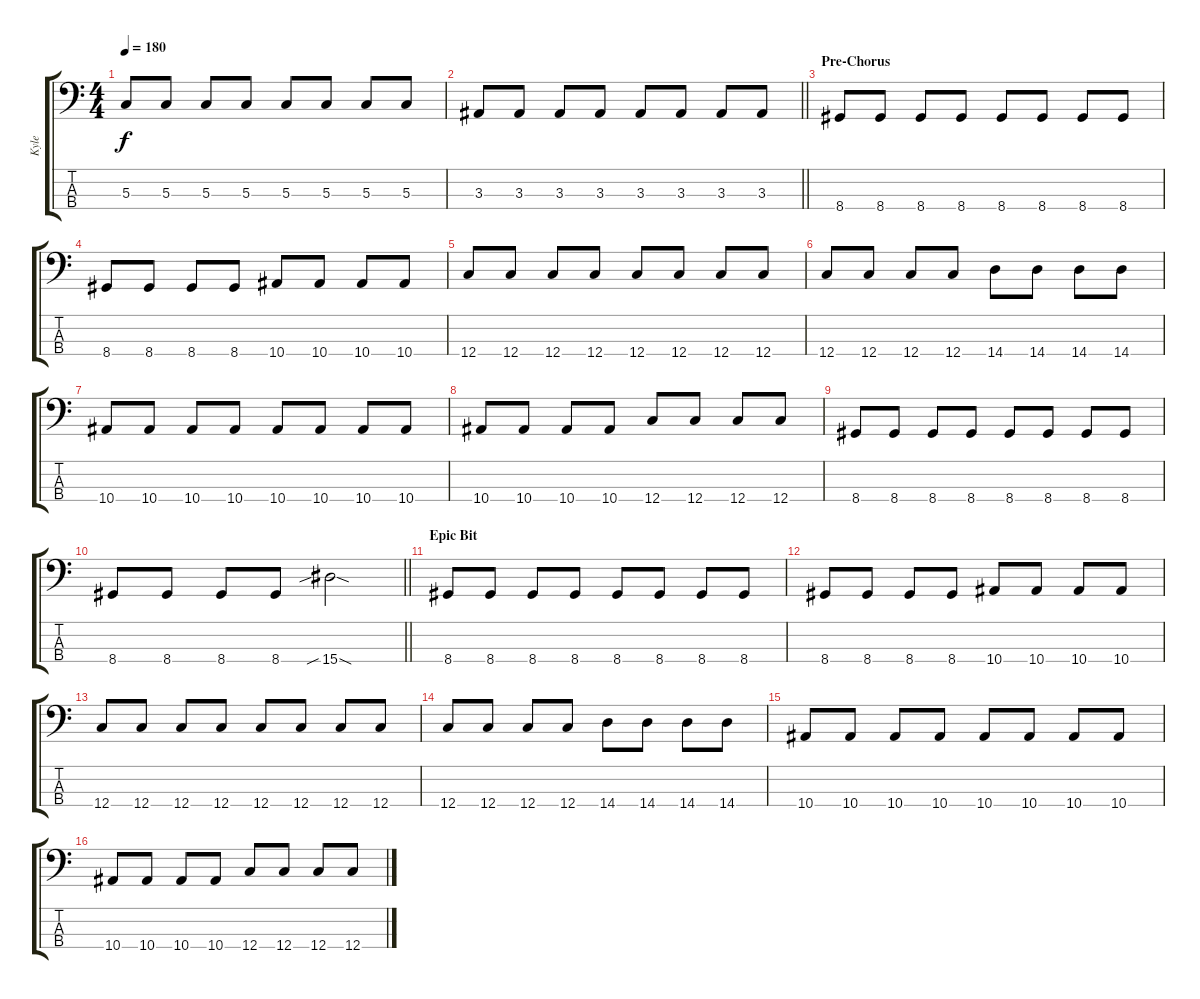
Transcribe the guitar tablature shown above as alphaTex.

\track ("Kyle" "Kyle") {instrument electricbasspick}
\staff {score tabs}
\tuning (F2 C2 G1 C1) {hide}
\ts (4 4)
\tempo 180
\clef f4
\ks c
5.3.8{dy f} 5.3.8 5.3.8 5.3.8 5.3.8 5.3.8 5.3.8 5.3.8 |
\barLineRight lightlight
3.3.8 3.3.8 3.3.8 3.3.8 3.3.8 3.3.8 3.3.8 3.3.8 |
\section ("" "Pre-Chorus")
8.4.8 8.4.8 8.4.8 8.4.8 8.4.8 8.4.8 8.4.8 8.4.8 |
8.4.8 8.4.8 8.4.8 8.4.8 10.4.8 10.4.8 10.4.8 10.4.8 |
12.4.8 12.4.8 12.4.8 12.4.8 12.4.8 12.4.8 12.4.8 12.4.8 |
12.4.8 12.4.8 12.4.8 12.4.8 14.4.8 14.4.8 14.4.8 14.4.8 |
10.4.8 10.4.8 10.4.8 10.4.8 10.4.8 10.4.8 10.4.8 10.4.8 |
10.4.8 10.4.8 10.4.8 10.4.8 12.4.8 12.4.8 12.4.8 12.4.8 |
8.4.8 8.4.8 8.4.8 8.4.8 8.4.8 8.4.8 8.4.8 8.4.8 |
\barLineRight lightlight
8.4.8 8.4.8 8.4.8 8.4.8 15.4{sib sod}.2 |
\section ("" "Epic Bit")
8.4.8 8.4.8 8.4.8 8.4.8 8.4.8 8.4.8 8.4.8 8.4.8 |
8.4.8 8.4.8 8.4.8 8.4.8 10.4.8 10.4.8 10.4.8 10.4.8 |
12.4.8 12.4.8 12.4.8 12.4.8 12.4.8 12.4.8 12.4.8 12.4.8 |
12.4.8 12.4.8 12.4.8 12.4.8 14.4.8 14.4.8 14.4.8 14.4.8 |
10.4.8 10.4.8 10.4.8 10.4.8 10.4.8 10.4.8 10.4.8 10.4.8 |
10.4.8 10.4.8 10.4.8 10.4.8 12.4.8 12.4.8 12.4.8 12.4.8
